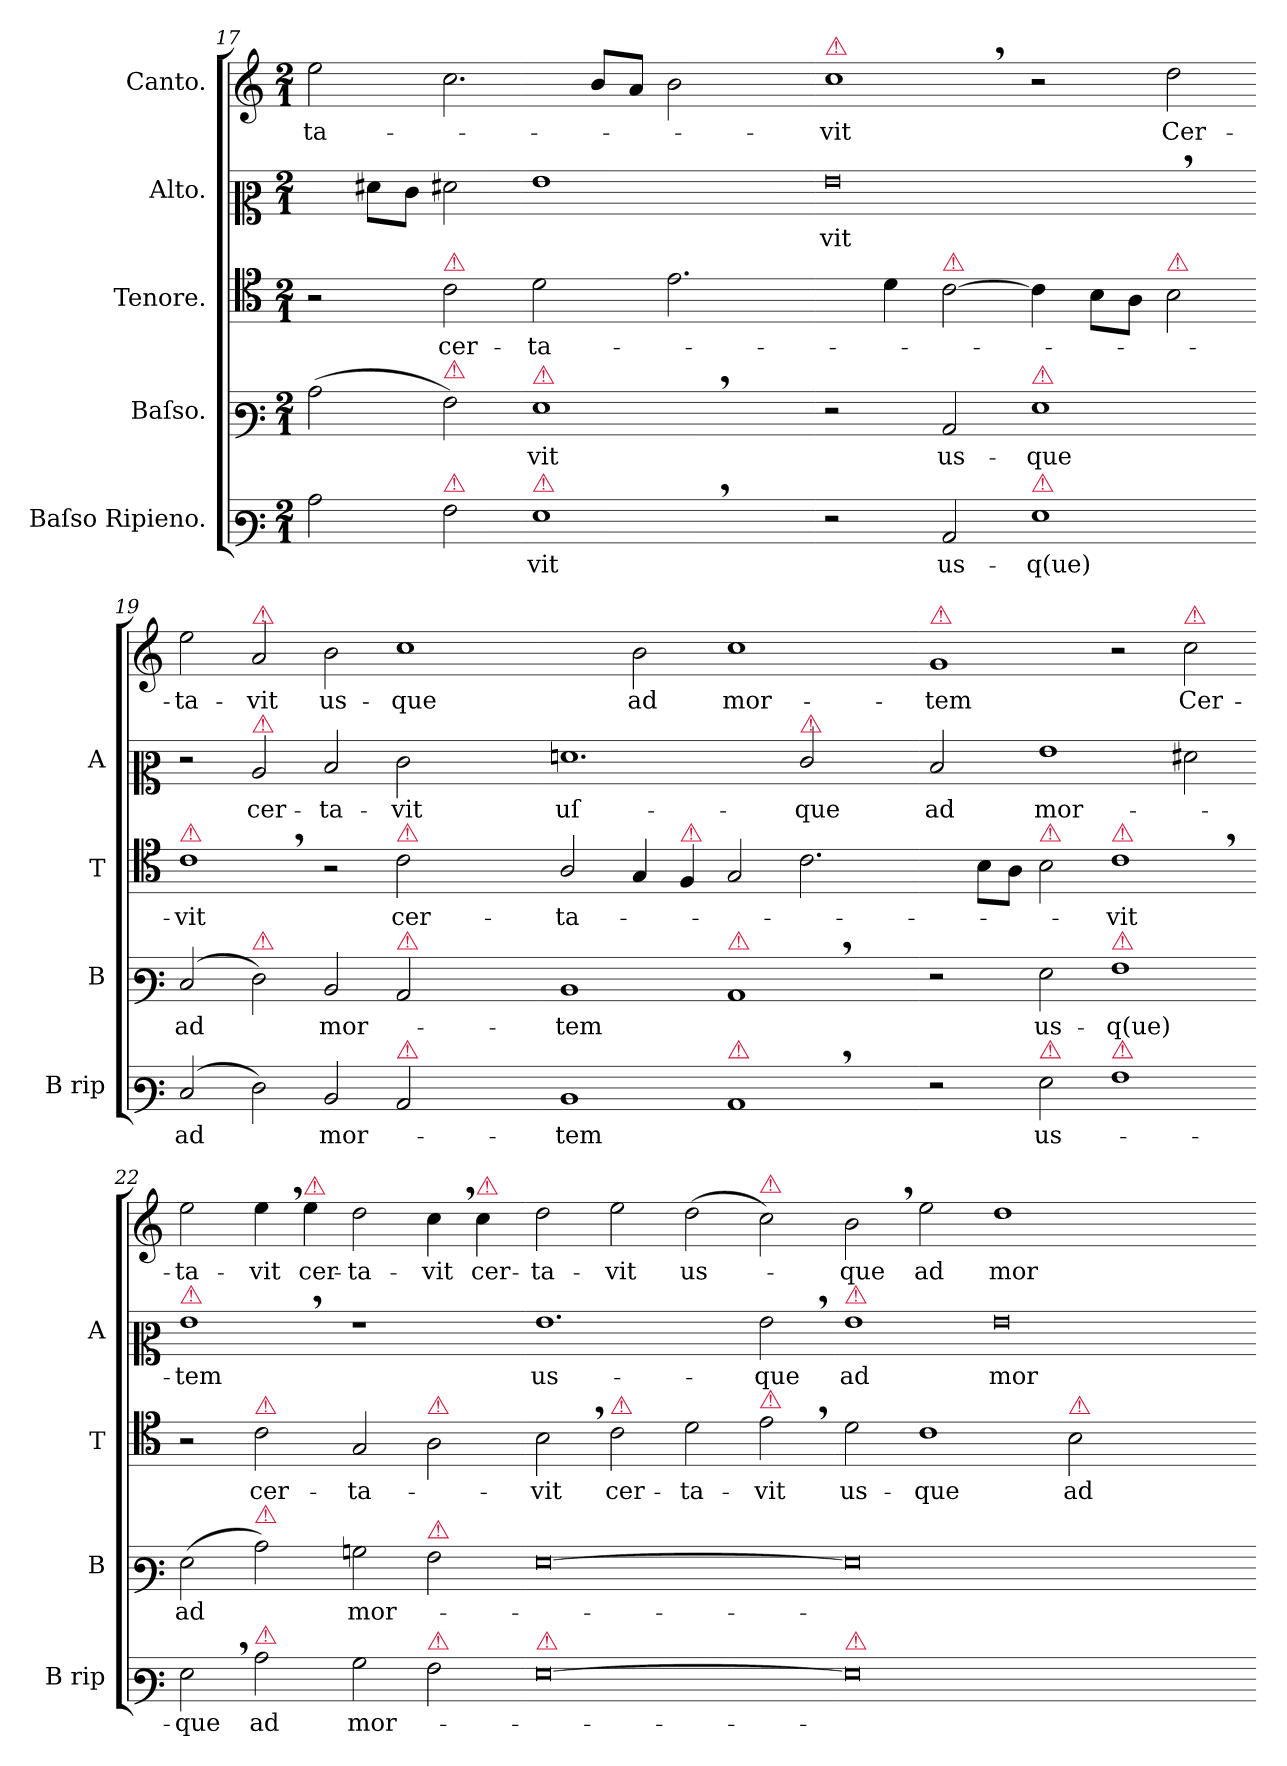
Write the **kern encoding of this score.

**kern	**text	**kern	**text	**kern	**text	**kern	**text	**kern	**text
*part5	*part5	*part4	*part4	*part3	*part3	*part2	*part2	*part1	*part1
*staff5	*staff5	*staff4	*staff4	*staff3	*staff3	*staff2	*staff2	*staff1	*staff1
*I"Baſso Ripieno.	*	*I"Baſso.	*	*I"Tenore.	*	*I"Alto.	*	*I"Canto.	*
*I'B rip	*	*I'B	*	*I'T	*	*I'A	*	*	*
*clefF3	*	*clefF3	*	*clefC4	*	*clefC2	*	*clefG2	*
*k[]	*	*k[]	*	*k[]	*	*k[]	*	*k[]	*
*G:mix	*	*G:mix	*	*G:mix	*	*G:mix	*	*G:mix	*
*M2/1	*	*M2/1	*	*M2/1	*	*M2/1	*	*M2/1	*
=17	=17	=17	=17	=17	=17	=17	=17	=17	=17
2c\	.	(2c\	.	2r	.	4ryy	.	2ee\	-ta-
.	.	.	.	.	.	8f#X\L	.	.	.
.	.	.	.	.	.	8e\J	.	.	.
!	!	!	!	!LO:TX:a:color=crimson:t=⚠	!	!	!	!	!
!	!	!LO:TX:a:color=crimson:t=⚠	!	!	!	!	!	!	!
!LO:TX:a:color=crimson:t=⚠	!	!	!	!	!	!	!	!	!
2A\	.	2A\)	.	2c\	cer-	2f#X\	.	2.cc\	.
!	!	!LO:TX:a:color=crimson:t=⚠	!	!	!	!	!	!	!
!LO:TX:a:color=crimson:t=⚠	!	!	!	!	!	!	!	!	!
1G,<	-vit	1G,<	-vit	2d\	-ta-	1g	.	.	.
.	.	.	.	.	.	.	.	8b/L	.
.	.	.	.	.	.	.	.	8a/J	.
.	.	.	.	2.e\	.	.	.	2b\	.
4ryy	.	4ryy	.	.	.	4ryy	.	4ryy	.
=18-	=18-	=18-	=18-	=18-	=18-	=18-	=18-	=18-	=18-
!	!	!	!	!	!	!	!	!LO:TX:a:color=crimson:t=⚠	!
2r	.	2r	.	4ryy	.	0g,<	-vit	1cc,<	-vit
.	.	.	.	4d\	.	.	.	.	.
!	!	!	!	!LO:TX:a:color=crimson:t=⚠	!	!	!	!	!
2C/	us-	2C/	us-	[2c\	.	.	.	.	.
!	!	!LO:TX:a:color=crimson:t=⚠	!	!	!	!	!	!	!
!LO:TX:a:color=crimson:t=⚠	!	!	!	!	!	!	!	!	!
1G	-q(ue)	1G	-que	4c\]	.	.	.	2r	.
.	.	.	.	8B\L	.	.	.	.	.
.	.	.	.	8A\J	.	.	.	.	.
!	!	!	!	!LO:TX:a:color=crimson:t=⚠	!	!	!	!	!
.	.	.	.	2B\	.	.	.	2dd\	Cer-
=19-	=19-	=19-	=19-	=19-	=19-	=19-	=19-	=19-	=19-
!	!	!	!	!LO:TX:a:color=crimson:t=⚠	!	!	!	!	!
(<2E/	ad	(<2E/	ad	1c,<	-vit	2r	.	2ee\	-ta-
!	!	!	!	!	!	!	!	!LO:TX:a:color=crimson:t=⚠	!
!	!	!	!	!	!	!LO:TX:a:color=crimson:t=⚠	!	!	!
!	!	!LO:TX:a:color=crimson:t=⚠	!	!	!	!	!	!	!
2F\)	.	2F\)	.	.	.	2c/	cer-	2a/	-vit
2D/	mor-	2D/	mor-	2r	.	2d/	-ta-	2b\	us-
!	!	!	!	!LO:TX:a:color=crimson:t=⚠	!	!	!	!	!
!	!	!LO:TX:a:color=crimson:t=⚠	!	!	!	!	!	!	!
!LO:TX:a:color=crimson:t=⚠	!	!	!	!	!	!	!	!	!
2C/	.	2C/	.	2c\	cer-	2e\	-vit	1cc\	-que
2ryy	.	2ryy	.	2ryy	.	2ryy	.	.	.
=20-	=20-	=20-	=20-	=20-	=20-	=20-	=20-	=20-	=20-
1D	-tem	1D	-tem	2A/	-ta-	1.fn	uſ-	2ryy	.
.	.	.	.	4G/	.	.	.	2b\	ad
!	!	!	!	!LO:TX:a:color=crimson:t=⚠	!	!	!	!	!
.	.	.	.	4F/	.	.	.	.	.
!	!	!LO:TX:a:color=crimson:t=⚠	!	!	!	!	!	!	!
!LO:TX:a:color=crimson:t=⚠	!	!	!	!	!	!	!	!	!
1C,<	.	1C,<	.	2G/	.	.	.	1cc	mor-
!	!	!	!	!	!	!LO:TX:a:color=crimson:t=⚠	!	!	!
.	.	.	.	2.c\	.	2e/	-que	.	.
4ryy	.	4ryy	.	.	.	4ryy	.	4ryy	.
=21-	=21-	=21-	=21-	=21-	=21-	=21-	=21-	=21-	=21-
!	!	!	!	!	!	!	!	!LO:TX:a:color=crimson:t=⚠	!
2r	.	2r	.	4ryy	.	2d/	ad	1g	-tem
.	.	.	.	8B\L	.	.	.	.	.
.	.	.	.	8A\J	.	.	.	.	.
!	!	!	!	!LO:TX:a:color=crimson:t=⚠	!	!	!	!	!
!LO:TX:a:color=crimson:t=⚠	!	!	!	!	!	!	!	!	!
2G\	us-	2G\	us-	2B\	.	1g	mor-	.	.
!	!	!	!	!LO:TX:a:color=crimson:t=⚠	!	!	!	!	!
!	!	!LO:TX:a:color=crimson:t=⚠	!	!	!	!	!	!	!
!LO:TX:a:color=crimson:t=⚠	!	!	!	!	!	!	!	!	!
1A	.	1A	-q(ue)	1c,<	-vit	.	.	2r	.
!	!	!	!	!	!	!	!	!LO:TX:a:color=crimson:t=⚠	!
.	.	.	.	.	.	2f#X\	.	2cc\	Cer-
=22-	=22-	=22-	=22-	=22-	=22-	=22-	=22-	=22-	=22-
!	!	!	!	!	!	!LO:TX:a:color=crimson:t=⚠	!	!	!
2G,<\	-que	(2G\	ad	2r	.	1g,<	-tem	2ee\	-ta-
!	!	!	!	!LO:TX:a:color=crimson:t=⚠	!	!	!	!	!
!	!	!LO:TX:a:color=crimson:t=⚠	!	!	!	!	!	!	!
!LO:TX:a:color=crimson:t=⚠	!	!	!	!	!	!	!	!	!
2c\	ad	2c\)	.	2c\	cer-	.	.	4ee,<\	-vit
!	!	!	!	!	!	!	!	!LO:TX:a:color=crimson:t=⚠	!
!	!	!	!	!	!	!	!	!	!LO:LY:i
.	.	.	.	.	.	.	.	4ee\	cer-
!	!	!	!	!	!	!	!	!	!LO:LY:i
2B\	mor-	2Bn\	mor-	2G/	-ta-	1r	.	2dd\	-ta-
!	!	!	!	!LO:TX:a:color=crimson:t=⚠	!	!	!	!	!
!	!	!LO:TX:a:color=crimson:t=⚠	!	!	!	!	!	!	!
!LO:TX:a:color=crimson:t=⚠	!	!	!	!	!	!	!	!	!
!	!	!	!	!	!	!	!	!	!LO:LY:i
2A\	.	2A\	.	2A\	.	.	.	4cc,<\	-vit
!	!	!	!	!	!	!	!	!LO:TX:a:color=crimson:t=⚠	!
.	.	.	.	.	.	.	.	4cc\	cer-
=23-	=23-	=23-	=23-	=23-	=23-	=23-	=23-	=23-	=23-
!LO:TX:a:color=crimson:t=⚠	!	!	!	!	!	!	!	!	!
[0G	.	[0G	.	2B,<\	-vit	1.g	us-	2dd\	-ta-
!	!	!	!	!LO:TX:a:color=crimson:t=⚠	!	!	!	!	!
.	.	.	.	2c\	cer-	.	.	2ee\	-vit
.	.	.	.	2d\	-ta-	.	.	(2dd\	us-
!	!	!	!	!	!	!	!	!LO:TX:a:color=crimson:t=⚠	!
!	!	!	!	!LO:TX:a:color=crimson:t=⚠	!	!	!	!	!
.	.	.	.	2e,<\	-vit	2g,<\	-que	2cc\)	.
=24-	=24-	=24-	=24-	=24-	=24-	=24-	=24-	=24-	=24-
!	!	!	!	!	!	!LO:TX:a:color=crimson:t=⚠	!	!	!
!LO:TX:a:color=crimson:t=⚠	!	!	!	!	!	!	!	!	!
0G]	.	0G]	.	2d\	us-	1g	ad	2b,<\	-que
.	.	.	.	1c	-que	.	.	2ee\	ad
.	.	.	.	.	.	0g	mor-	1dd	mor-
!	!	!	!	!LO:TX:a:color=crimson:t=⚠	!	!	!	!	!
.	.	.	.	2B\	ad	.	.	.	.
1ryy	.	1ryy	.	1ryy	.	.	.	1ryy	.
=-	=-	=-	=-	=-	=-	=-	=-	=-	=-
*-	*-	*-	*-	*-	*-	*-	*-	*-	*-
